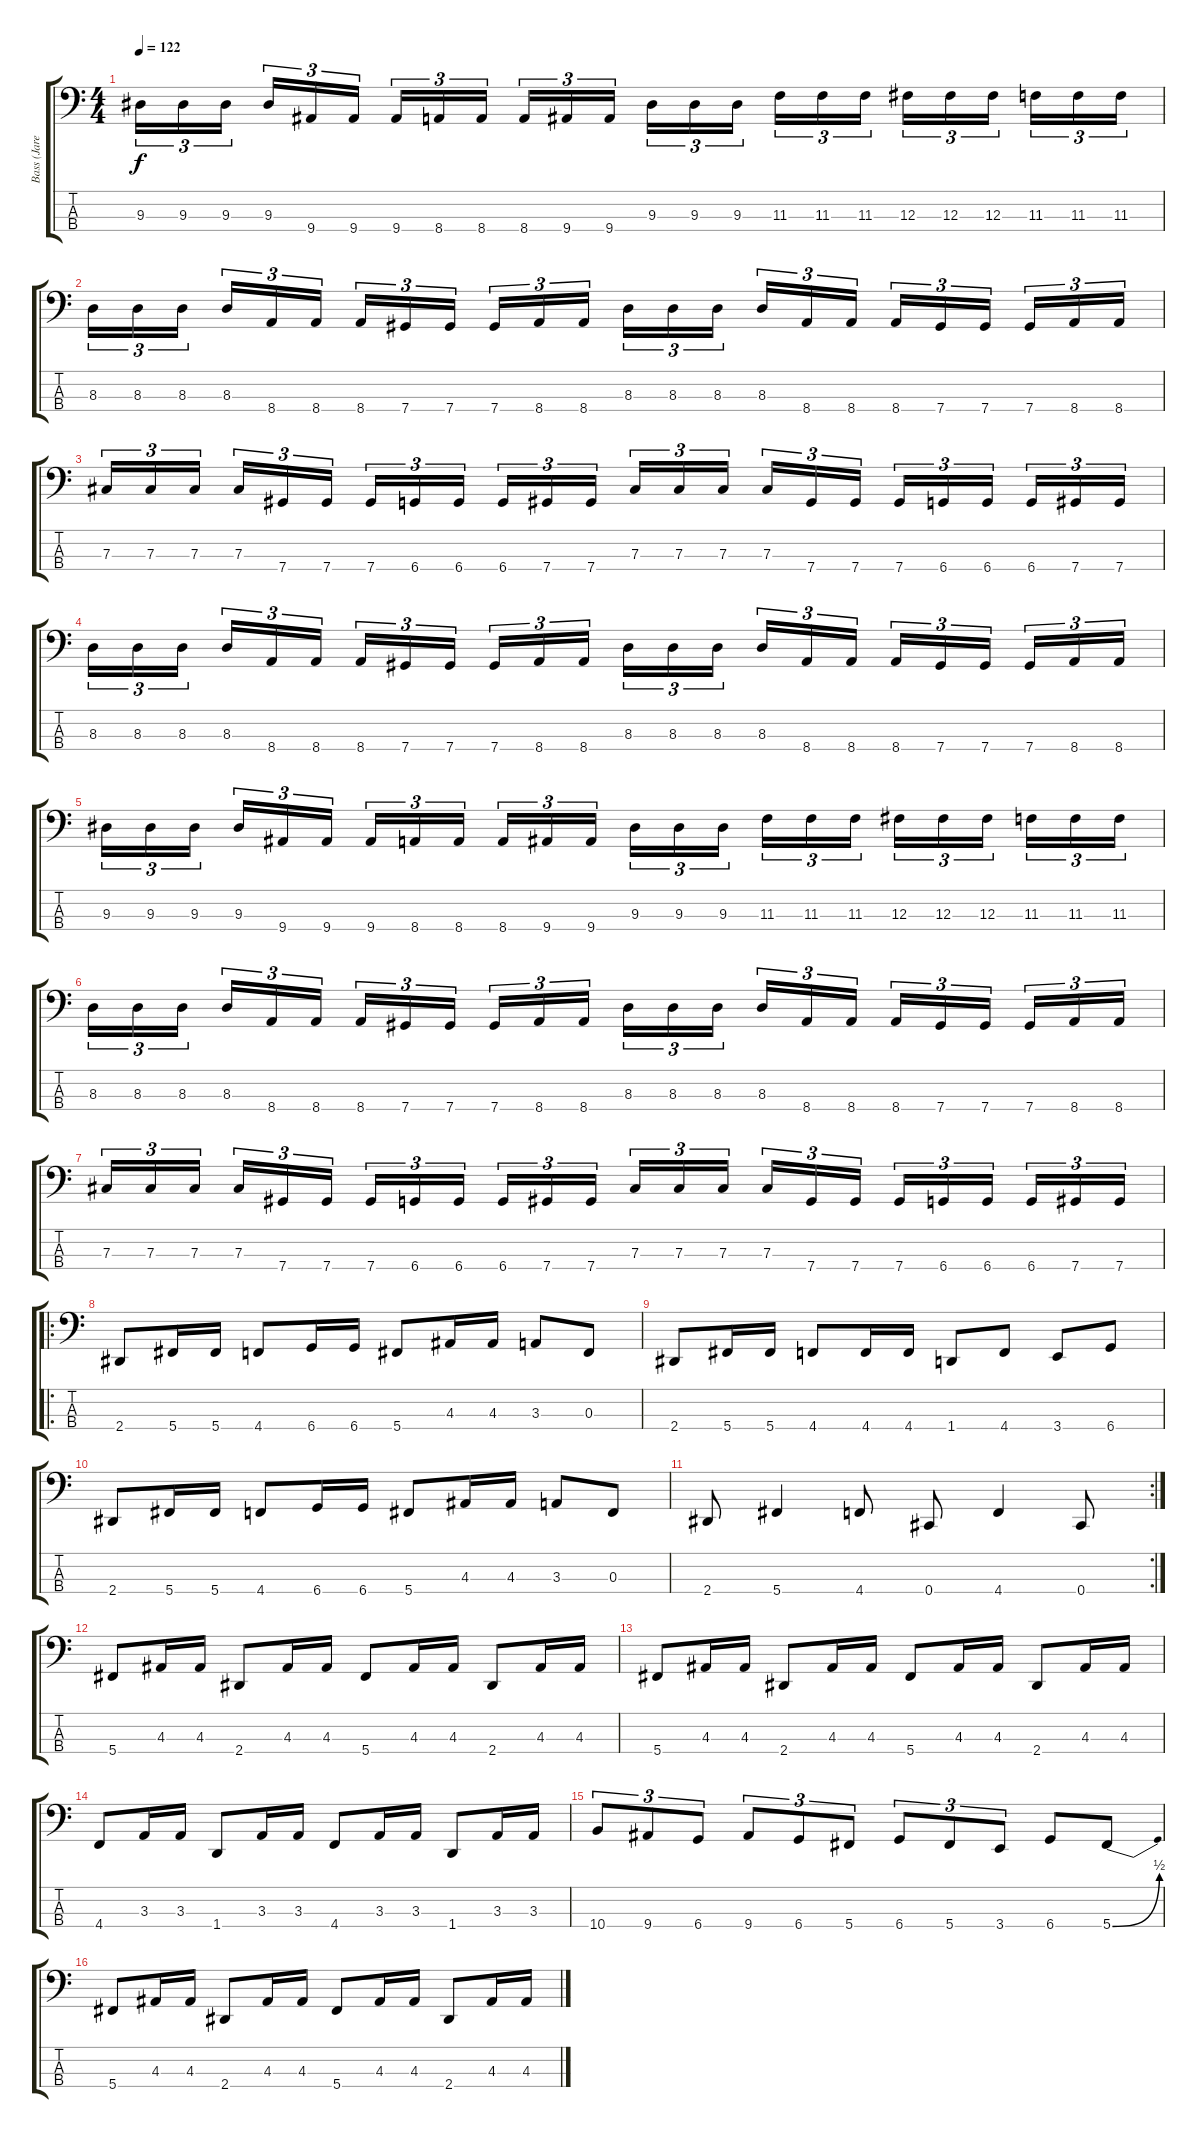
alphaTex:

\track ("Bass (Jared Anderson)" "Bass (Jare") {instrument electricbasspick}
\staff {score tabs}
\tuning (E2 B1 Gb1 Db1) {hide}
\ts (4 4)
\tempo 122
\clef f4
\ks c
9.3.16{tu (3 2) dy f} 9.3.16{tu (3 2)} 9.3.16{tu (3 2)} 9.3.16{tu (3 2)} 9.4.16{tu (3 2)} 9.4.16{tu (3 2)} 9.4.16{tu (3 2)} 8.4.16{tu (3 2)} 8.4.16{tu (3 2)} 8.4.16{tu (3 2)} 9.4.16{tu (3 2)} 9.4.16{tu (3 2)} 9.3.16{tu (3 2)} 9.3.16{tu (3 2)} 9.3.16{tu (3 2)} 11.3.16{tu (3 2)} 11.3.16{tu (3 2)} 11.3.16{tu (3 2)} 12.3.16{tu (3 2)} 12.3.16{tu (3 2)} 12.3.16{tu (3 2)} 11.3.16{tu (3 2)} 11.3.16{tu (3 2)} 11.3.16{tu (3 2)} |
8.3.16{tu (3 2)} 8.3.16{tu (3 2)} 8.3.16{tu (3 2)} 8.3.16{tu (3 2)} 8.4.16{tu (3 2)} 8.4.16{tu (3 2)} 8.4.16{tu (3 2)} 7.4.16{tu (3 2)} 7.4.16{tu (3 2)} 7.4.16{tu (3 2)} 8.4.16{tu (3 2)} 8.4.16{tu (3 2)} 8.3.16{tu (3 2)} 8.3.16{tu (3 2)} 8.3.16{tu (3 2)} 8.3.16{tu (3 2)} 8.4.16{tu (3 2)} 8.4.16{tu (3 2)} 8.4.16{tu (3 2)} 7.4.16{tu (3 2)} 7.4.16{tu (3 2)} 7.4.16{tu (3 2)} 8.4.16{tu (3 2)} 8.4.16{tu (3 2)} |
7.3.16{tu (3 2)} 7.3.16{tu (3 2)} 7.3.16{tu (3 2)} 7.3.16{tu (3 2)} 7.4.16{tu (3 2)} 7.4.16{tu (3 2)} 7.4.16{tu (3 2)} 6.4.16{tu (3 2)} 6.4.16{tu (3 2)} 6.4.16{tu (3 2)} 7.4.16{tu (3 2)} 7.4.16{tu (3 2)} 7.3.16{tu (3 2)} 7.3.16{tu (3 2)} 7.3.16{tu (3 2)} 7.3.16{tu (3 2)} 7.4.16{tu (3 2)} 7.4.16{tu (3 2)} 7.4.16{tu (3 2)} 6.4.16{tu (3 2)} 6.4.16{tu (3 2)} 6.4.16{tu (3 2)} 7.4.16{tu (3 2)} 7.4.16{tu (3 2)} |
8.3.16{tu (3 2)} 8.3.16{tu (3 2)} 8.3.16{tu (3 2)} 8.3.16{tu (3 2)} 8.4.16{tu (3 2)} 8.4.16{tu (3 2)} 8.4.16{tu (3 2)} 7.4.16{tu (3 2)} 7.4.16{tu (3 2)} 7.4.16{tu (3 2)} 8.4.16{tu (3 2)} 8.4.16{tu (3 2)} 8.3.16{tu (3 2)} 8.3.16{tu (3 2)} 8.3.16{tu (3 2)} 8.3.16{tu (3 2)} 8.4.16{tu (3 2)} 8.4.16{tu (3 2)} 8.4.16{tu (3 2)} 7.4.16{tu (3 2)} 7.4.16{tu (3 2)} 7.4.16{tu (3 2)} 8.4.16{tu (3 2)} 8.4.16{tu (3 2)} |
9.3.16{tu (3 2)} 9.3.16{tu (3 2)} 9.3.16{tu (3 2)} 9.3.16{tu (3 2)} 9.4.16{tu (3 2)} 9.4.16{tu (3 2)} 9.4.16{tu (3 2)} 8.4.16{tu (3 2)} 8.4.16{tu (3 2)} 8.4.16{tu (3 2)} 9.4.16{tu (3 2)} 9.4.16{tu (3 2)} 9.3.16{tu (3 2)} 9.3.16{tu (3 2)} 9.3.16{tu (3 2)} 11.3.16{tu (3 2)} 11.3.16{tu (3 2)} 11.3.16{tu (3 2)} 12.3.16{tu (3 2)} 12.3.16{tu (3 2)} 12.3.16{tu (3 2)} 11.3.16{tu (3 2)} 11.3.16{tu (3 2)} 11.3.16{tu (3 2)} |
8.3.16{tu (3 2)} 8.3.16{tu (3 2)} 8.3.16{tu (3 2)} 8.3.16{tu (3 2)} 8.4.16{tu (3 2)} 8.4.16{tu (3 2)} 8.4.16{tu (3 2)} 7.4.16{tu (3 2)} 7.4.16{tu (3 2)} 7.4.16{tu (3 2)} 8.4.16{tu (3 2)} 8.4.16{tu (3 2)} 8.3.16{tu (3 2)} 8.3.16{tu (3 2)} 8.3.16{tu (3 2)} 8.3.16{tu (3 2)} 8.4.16{tu (3 2)} 8.4.16{tu (3 2)} 8.4.16{tu (3 2)} 7.4.16{tu (3 2)} 7.4.16{tu (3 2)} 7.4.16{tu (3 2)} 8.4.16{tu (3 2)} 8.4.16{tu (3 2)} |
7.3.16{tu (3 2)} 7.3.16{tu (3 2)} 7.3.16{tu (3 2)} 7.3.16{tu (3 2)} 7.4.16{tu (3 2)} 7.4.16{tu (3 2)} 7.4.16{tu (3 2)} 6.4.16{tu (3 2)} 6.4.16{tu (3 2)} 6.4.16{tu (3 2)} 7.4.16{tu (3 2)} 7.4.16{tu (3 2)} 7.3.16{tu (3 2)} 7.3.16{tu (3 2)} 7.3.16{tu (3 2)} 7.3.16{tu (3 2)} 7.4.16{tu (3 2)} 7.4.16{tu (3 2)} 7.4.16{tu (3 2)} 6.4.16{tu (3 2)} 6.4.16{tu (3 2)} 6.4.16{tu (3 2)} 7.4.16{tu (3 2)} 7.4.16{tu (3 2)} |
\ro
2.4.8 5.4.16 5.4.16 4.4.8 6.4.16 6.4.16 5.4.8 4.3.16 4.3.16 3.3.8 0.3.8 |
2.4.8 5.4.16 5.4.16 4.4.8 4.4.16 4.4.16 1.4.8 4.4.8 3.4.8 6.4.8 |
2.4.8 5.4.16 5.4.16 4.4.8 6.4.16 6.4.16 5.4.8 4.3.16 4.3.16 3.3.8 0.3.8 |
\rc 2
2.4.8 5.4.4 4.4.8 0.4.8 4.4.4 0.4.8 |
5.4.8 4.3.16 4.3.16 2.4.8 4.3.16 4.3.16 5.4.8 4.3.16 4.3.16 2.4.8 4.3.16 4.3.16 |
5.4.8 4.3.16 4.3.16 2.4.8 4.3.16 4.3.16 5.4.8 4.3.16 4.3.16 2.4.8 4.3.16 4.3.16 |
4.4.8 3.3.16 3.3.16 1.4.8 3.3.16 3.3.16 4.4.8 3.3.16 3.3.16 1.4.8 3.3.16 3.3.16 |
10.4.8{tu (3 2)} 9.4.8{tu (3 2)} 6.4.8{tu (3 2)} 9.4.8{tu (3 2)} 6.4.8{tu (3 2)} 5.4.8{tu (3 2)} 6.4.8{tu (3 2)} 5.4.8{tu (3 2)} 3.4.8{tu (3 2)} 6.4.8 5.4{be (bend 0 0 60 2)}.8 |
5.4.8 4.3.16 4.3.16 2.4.8 4.3.16 4.3.16 5.4.8 4.3.16 4.3.16 2.4.8 4.3.16 4.3.16
